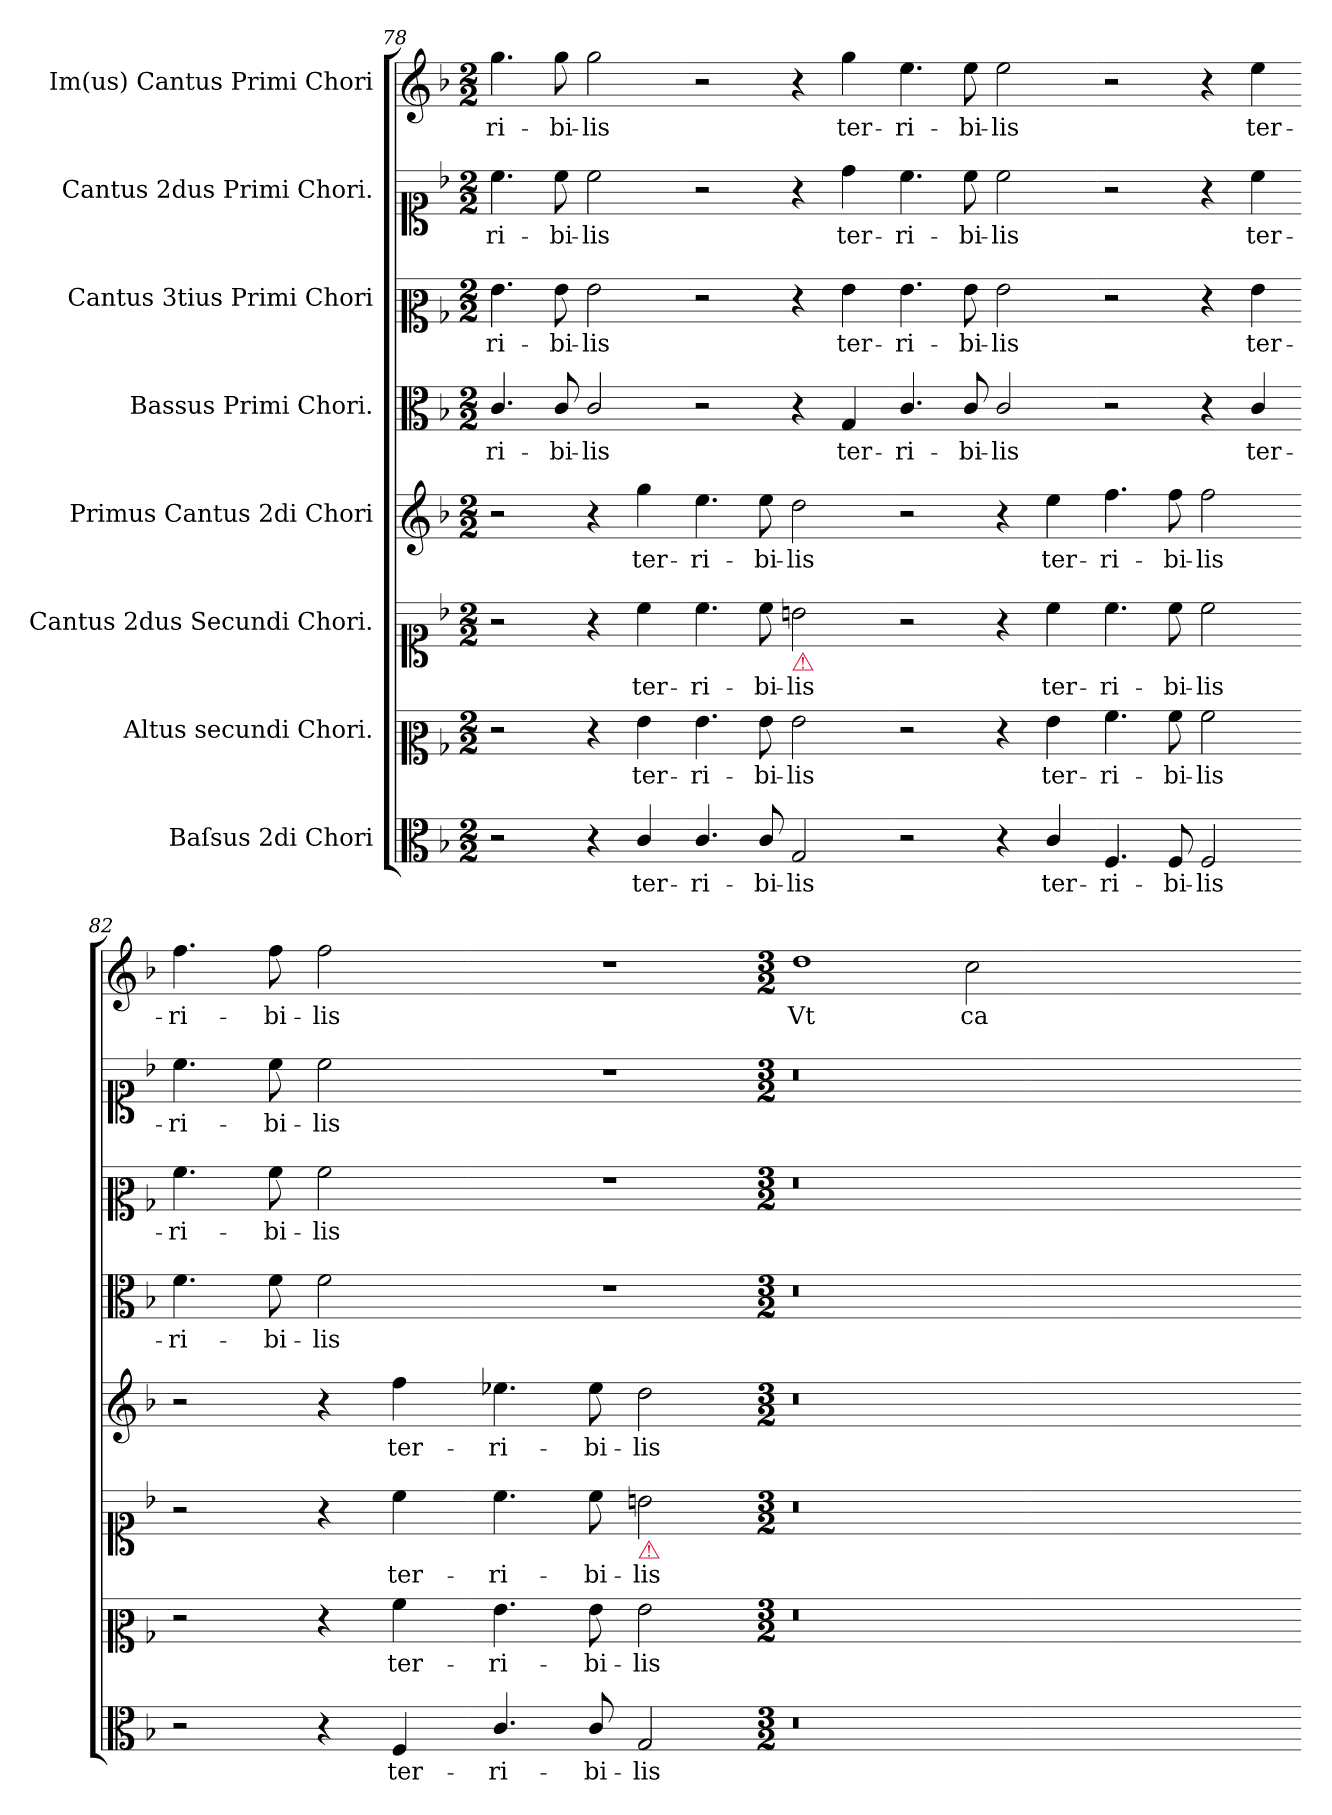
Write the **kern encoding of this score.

**kern	**text	**kern	**text	**kern	**text	**kern	**text	**kern	**text	**kern	**text	**kern	**text	**kern	**text
*part8	*part8	*part7	*part7	*part6	*part6	*part5	*part5	*part4	*part4	*part3	*part3	*part2	*part2	*part1	*part1
*staff8	*staff8	*staff7	*staff7	*staff6	*staff6	*staff5	*staff5	*staff4	*staff4	*staff3	*staff3	*staff2	*staff2	*staff1	*staff1
*I"Baſsus 2di Chori	*	*I"Altus secundi Chori.	*	*I"Cantus 2dus Secundi Chori.	*	*I"Primus Cantus 2di Chori	*	*I"Bassus Primi Chori.	*	*I"Cantus 3tius Primi Chori	*	*I"Cantus 2dus Primi Chori.	*	*I"Im(us) Cantus Primi Chori	*
*clefC3	*	*clefC2	*	*clefC1	*	*clefG2	*	*clefC3	*	*clefC2	*	*clefC1	*	*clefG2	*
*k[b-]	*	*k[b-]	*	*k[b-]	*	*k[b-]	*	*k[b-]	*	*k[b-]	*	*k[b-]	*	*k[b-]	*
*M2/2	*	*M2/2	*	*M2/2	*	*M2/2	*	*M2/2	*	*M2/2	*	*M2/2	*	*M2/2	*
=78	=78	=78	=78	=78	=78	=78	=78	=78	=78	=78	=78	=78	=78	=78	=78
2r	.	2r	.	2r	.	2r	.	4.c/	-ri-	4.g\	-ri-	4.cc\	-ri-	4.gg\	-ri-
.	.	.	.	.	.	.	.	8c/	-bi-	8g\	-bi-	8cc\	-bi-	8gg\	-bi-
4r	.	4r	.	4r	.	4r	.	2c/	-lis	2g\	-lis	2cc\	-lis	2gg\	-lis
4c/	ter-	4g\	ter-	4cc\	ter-	4gg\	ter-	.	.	.	.	.	.	.	.
=79-	=79-	=79-	=79-	=79-	=79-	=79-	=79-	=79-	=79-	=79-	=79-	=79-	=79-	=79-	=79-
4.c/	-ri-	4.g\	-ri-	4.cc\	-ri-	4.ee\	-ri-	2r	.	2r	.	2r	.	2r	.
8c/	-bi-	8g\	-bi-	8cc\	-bi-	8ee\	-bi-	.	.	.	.	.	.	.	.
!	!	!	!	!LO:TX:b:color=crimson:t=⚠	!	!	!	!	!	!	!	!	!	!	!
2G/	-lis	2g\	-lis	2bn\	-lis	2dd\	-lis	4r	.	4r	.	4r	.	4r	.
.	.	.	.	.	.	.	.	4G/	ter-	4g\	ter-	4dd\	ter-	4gg\	ter-
=80-	=80-	=80-	=80-	=80-	=80-	=80-	=80-	=80-	=80-	=80-	=80-	=80-	=80-	=80-	=80-
2r	.	2r	.	2r	.	2r	.	4.c/	-ri-	4.g\	-ri-	4.cc\	-ri-	4.ee\	-ri-
.	.	.	.	.	.	.	.	8c/	-bi-	8g\	-bi-	8cc\	-bi-	8ee\	-bi-
4r	.	4r	.	4r	.	4r	.	2c/	-lis	2g\	-lis	2cc\	-lis	2ee\	-lis
4c/	ter-	4g\	ter-	4cc\	ter-	4ee\	ter-	.	.	.	.	.	.	.	.
=81-	=81-	=81-	=81-	=81-	=81-	=81-	=81-	=81-	=81-	=81-	=81-	=81-	=81-	=81-	=81-
4.F/	-ri-	4.a\	-ri-	4.cc\	-ri-	4.ff\	-ri-	2r	.	2r	.	2r	.	2r	.
8F/	-bi-	8a\	-bi-	8cc\	-bi-	8ff\	-bi-	.	.	.	.	.	.	.	.
2F/	-lis	2a\	-lis	2cc\	-lis	2ff\	-lis	4r	.	4r	.	4r	.	4r	.
.	.	.	.	.	.	.	.	4c/	ter-	4g\	ter-	4cc\	ter-	4ee\	ter-
=82-	=82-	=82-	=82-	=82-	=82-	=82-	=82-	=82-	=82-	=82-	=82-	=82-	=82-	=82-	=82-
2r	.	2r	.	2r	.	2r	.	4.f\	-ri-	4.a\	-ri-	4.cc\	-ri-	4.ff\	-ri-
.	.	.	.	.	.	.	.	8f\	-bi-	8a\	-bi-	8cc\	-bi-	8ff\	-bi-
4r	.	4r	.	4r	.	4r	.	2f\	-lis	2a\	-lis	2cc\	-lis	2ff\	-lis
4F/	ter-	4a\	ter-	4cc\	ter-	4ff\	ter-	.	.	.	.	.	.	.	.
=83-	=83-	=83-	=83-	=83-	=83-	=83-	=83-	=83-	=83-	=83-	=83-	=83-	=83-	=83-	=83-
4.c/	-ri-	4.g\	-ri-	4.cc\	-ri-	4.ee-X\	-ri-	1r	.	1r	.	1r	.	1r	.
8c/	-bi-	8g\	-bi-	8cc\	-bi-	8ee-\	-bi-	.	.	.	.	.	.	.	.
!	!	!	!	!LO:TX:b:color=crimson:t=⚠	!	!	!	!	!	!	!	!	!	!	!
2G/	-lis	2g\	-lis	2bn\	-lis	2dd\	-lis	.	.	.	.	.	.	.	.
=84-	=84-	=84-	=84-	=84-	=84-	=84-	=84-	=84-	=84-	=84-	=84-	=84-	=84-	=84-	=84-
*M3/2	*	*M3/2	*	*M3/2	*	*M3/2	*	*M3/2	*	*M3/2	*	*M3/2	*	*M3/2	*
0.r	.	0.r	.	0.r	.	0.r	.	0.r	.	0.r	.	0.r	.	1dd	Vt
.	.	.	.	.	.	.	.	.	.	.	.	.	.	2cc\	ca-
.	.	.	.	.	.	.	.	.	.	.	.	.	.	1.ryy	.
=-	=-	=-	=-	=-	=-	=-	=-	=-	=-	=-	=-	=-	=-	=-	=-
*-	*-	*-	*-	*-	*-	*-	*-	*-	*-	*-	*-	*-	*-	*-	*-
